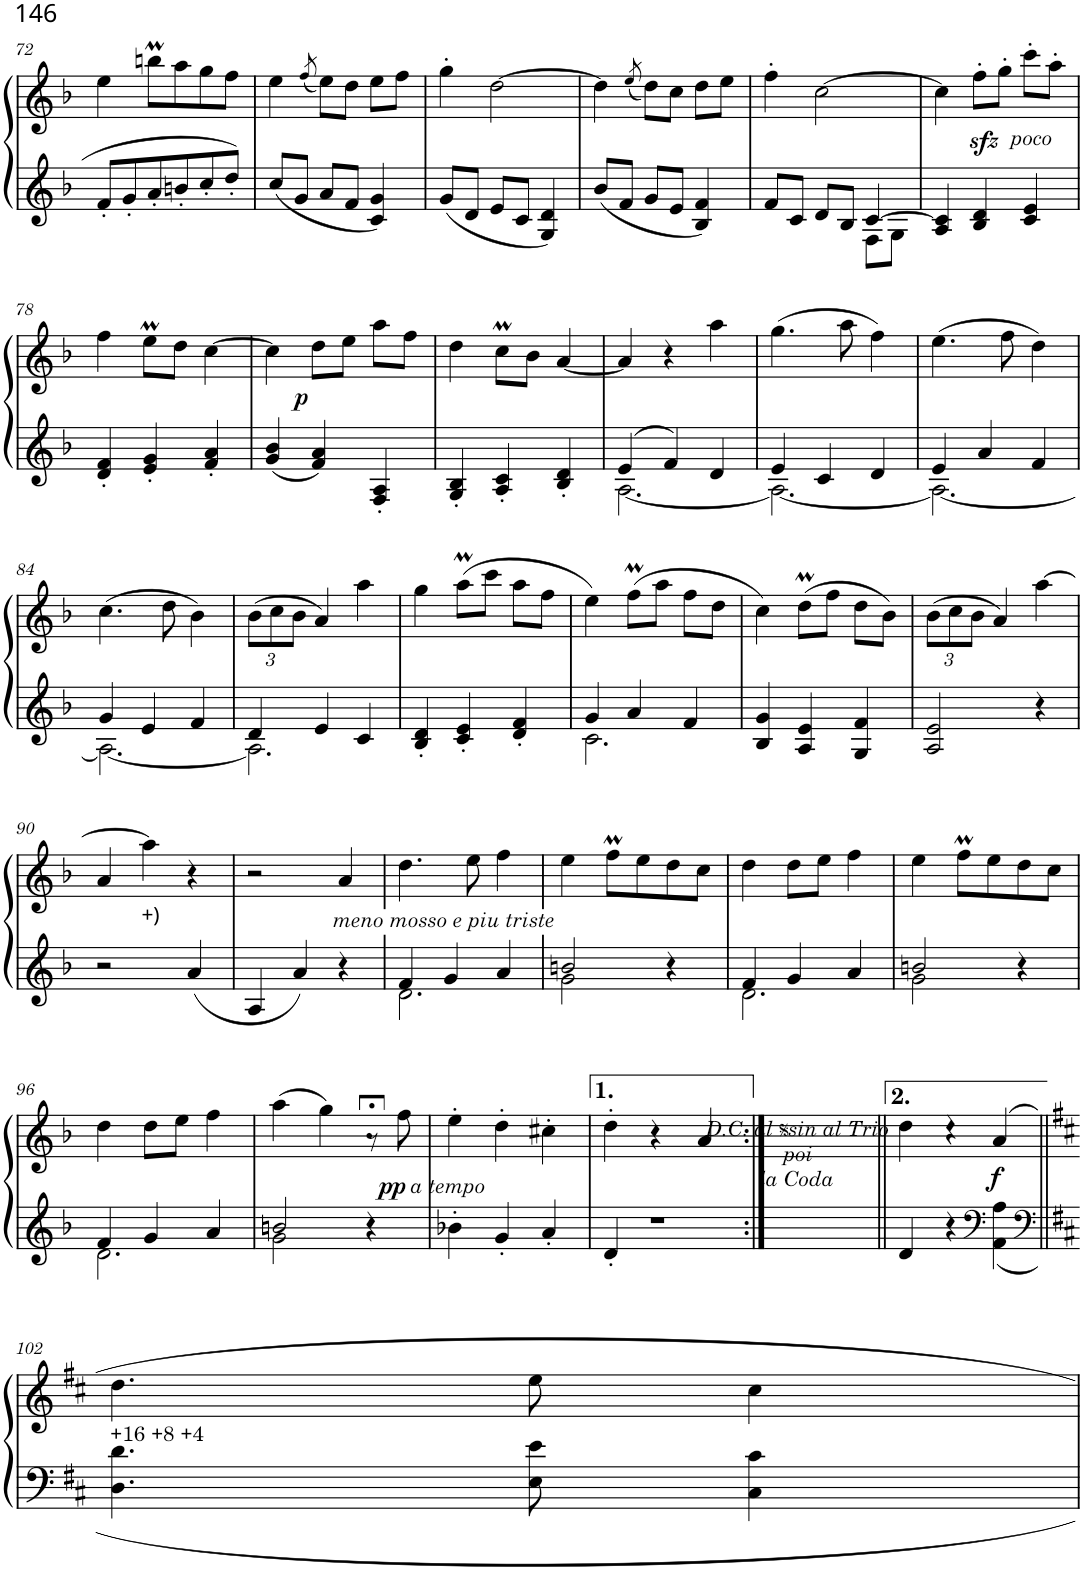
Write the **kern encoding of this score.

**kern	**kern	**dynam
*part1	*part1	*part1
*staff2	*staff1	*staff1/2
*I"Piano	*	*
*I'Piano	*	*
!!LO:PB:g=z
*clefG2	*clefG2	*
*k[b-]	*k[b-]	*
*M3/4	*M3/4	*
=72	=72	=72
8f'</L	4ee\	.
8g'</	.	.
8a'</	8bbn>\L	.
8bn'</	8aa\	.
8cc'</	8gg\	.
8dd'</J	8ff\J	.
=73	=73	=73
8cc/L	4ee\	.
8g/J	.	.
.	(8qff/	.
8a/L	8ee\L)	.
8f/J	8dd\J	.
4c/ 4g/	8ee\L	.
.	8ff\J	.
=74	=74	=74
8g/L	4gg'>\	.
8d/J	.	.
8e/L	[>2dd\	.
8c/J	.	.
4G/ 4d/	.	.
=75	=75	=75
8b-/L	4dd\]	.
8f/J	.	.
.	(8qee/	.
8g/L	8dd\L)	.
8e/J	8cc\J	.
4B-/ 4f/	8dd\L	.
.	8ee\J	.
=76	=76	=76
*^	*	*
8f/L	2ryy	4ff'>\	.
8c/J	.	.	.
8d/L	.	[2cc\	.
8B-/J	.	.	.
[4c/	8F\L	.	.
.	8G\J	.	.
*v	*v	*	*
=77	=77	=77
4A/ 4c/]	4cc\]	.
4B-/ 4d/	8ffzz<'>\L	.
!	!LO:TX:b:i:t=poco	!
.	8gg'>\J	.
4c/ 4e/	8ccc'>\L	.
.	8aa'>\J	.
!!LO:LB:g=z
=78	=78	=78
4d/'< 4f/'<	4ff\	.
4e/'< 4g/'<	8ee>\L	.
.	8dd\J	.
4f/'< 4a/'<	[4cc\	.
=79	=79	=79
4g/ 4b-/	4cc\]	.
!	!	!LO:DY:b
4f/ 4a/	8dd\L	p
.	8ee\J	.
4F/'< 4A/'<	8aa\L	.
.	8ff\J	.
=80	=80	=80
4G/'< 4B-/'<	4dd\	.
4A/'< 4c/'<	8cc>\L	.
.	8b-\J	.
4B-/'< 4d/'<	[<4a/	.
=81	=81	=81
*^	*	*
4e/	[2.A\	4a/]	.
4f/	.	4r	.
4d/	.	4aa\	.
=82	=82	=82	=82
4e/	2.A\_	(>4.gg\	.
4c/	.	.	.
.	.	8aa\	.
4d/	.	4ff\)	.
=83	=83	=83	=83
4e/	2.A\_	(>4.ee\	.
4a/	.	.	.
.	.	8ff\	.
4f/	.	4dd\)	.
!!LO:LB:g=z
=84	=84	=84	=84
4g/	2.A\_	(>4.cc\	.
4e/	.	.	.
.	.	8dd\	.
4f/	.	4b-\)	.
=85	=85	=85	=85
*	*	*Xbrackettup	*
4d/	2.A\]	(>12b-\L	.
.	.	12cc\	.
.	.	12b-\J	.
4e/	.	4a/)	.
4c/	.	4aa\	.
*v	*v	*	*
=86	=86	=86
4B-/'< 4d/'<	4gg\	.
4c/'< 4e/'<	(>8aa>\L	.
.	8ccc\J	.
4d/'< 4f/'<	8aa\L	.
.	8ff\J	.
=87	=87	=87
*^	*	*
4g/	2.c\	4ee\)	.
4a/	.	(>8ffM\L	.
.	.	8aa\J	.
4f/	.	8ff\L	.
.	.	8dd\J	.
*v	*v	*	*
=88	=88	=88
4B-/ 4g/	4cc\)	.
4A/ 4e/	(>8dd>\L	.
.	8ff\J	.
4G/ 4f/	8dd\L	.
.	8b-\J)	.
=89	=89	=89
2A/ 2e/	(>12b-\L	.
.	12cc\	.
.	12b-\J	.
.	4a/)	.
4r	[>4aa\	.
!!LO:LB:g=z
=90	=90	=90
2r	4a/	.
!	!LO:TX:b:t=+)	!
.	4aa\]	.
4a/	4r	.
=91	=91	=91
4A/	2r	.
4a/	.	.
!	!LO:TX:b:i:t=meno mosso e piu triste	!
4r	4a/	.
=92	=92	=92
*^	*	*
4f/	2.d\	4.dd\	.
4g/	.	.	.
.	.	8ee\	.
4a/	.	4ff\	.
=93	=93	=93	=93
2bn/	2g\	4ee\	.
.	.	8ff>\L	.
.	.	8ee\	.
4r	4ryy	8dd\	.
.	.	8cc\J	.
=94	=94	=94	=94
4f/	2.d\	4dd\	.
4g/	.	8dd\L	.
.	.	8ee\J	.
4a/	.	4ff\	.
=95	=95	=95	=95
2bn/	2g\	4ee\	.
.	.	8ff>\L	.
.	.	8ee\	.
4r	4ryy	8dd\	.
.	.	8cc\J	.
!!LO:LB:g=z
=96	=96	=96	=96
4f/	2.d\	4dd\	.
4g/	.	8dd\L	.
.	.	8ee\J	.
4a/	.	4ff\	.
=97	=97	=97	=97
2bn/	2g\	(>4aa\	.
.	.	4gg\)	.
4r	4ryy	8r;<a	.
!	!	!LO:TX:b:i:t=a tempo	!
!	!	!	!LO:DY:b
.	.	8ff\	pp
*v	*v	*	*
=98	=98	=98
4b-X'>\	4ee'>\	.
4g'</	4dd'>\	.
4a'</	4cc#X'>\	.
=99	=99	=99
4d'</	4dd'>\	.
2rcc	4r	.
.	4a/	.
=100:|!	=100:|!	=100:|!
!	!LO:TX:b:i:t=D.C. al	!
!	!LO:TX:b:t=sin al Trio	!
!	!LO:TX:b:t=poi	!
!	!LO:TX:b:t=la Coda	!
2.ryy	2.ryy	.
=101||	=101||	=101||
4d/	4dd\	.
4r	4rcc	.
*clefF4	*	*
!	!	!LO:DY:b
4AA\ 4A\	4a/	f
!!LO:LB:g=z
=102||	=102||	=102||
*clefF4	*	*
*k[f#c#]	*k[f#c#]	*
!LO:TX:a:t=+	!	!
!LO:TX:a:t=16	!	!
!LO:TX:a:t=+	!	!
!LO:TX:a:t=8	!	!
!LO:TX:a:t=+	!	!
!LO:TX:a:t=4	!	!
4.D\ 4.d\	4.dd\	.
8E\ 8e\	8ee\	.
4C#\ 4c#\	4cc#\	.
=	=	=
*-	*-	*-
